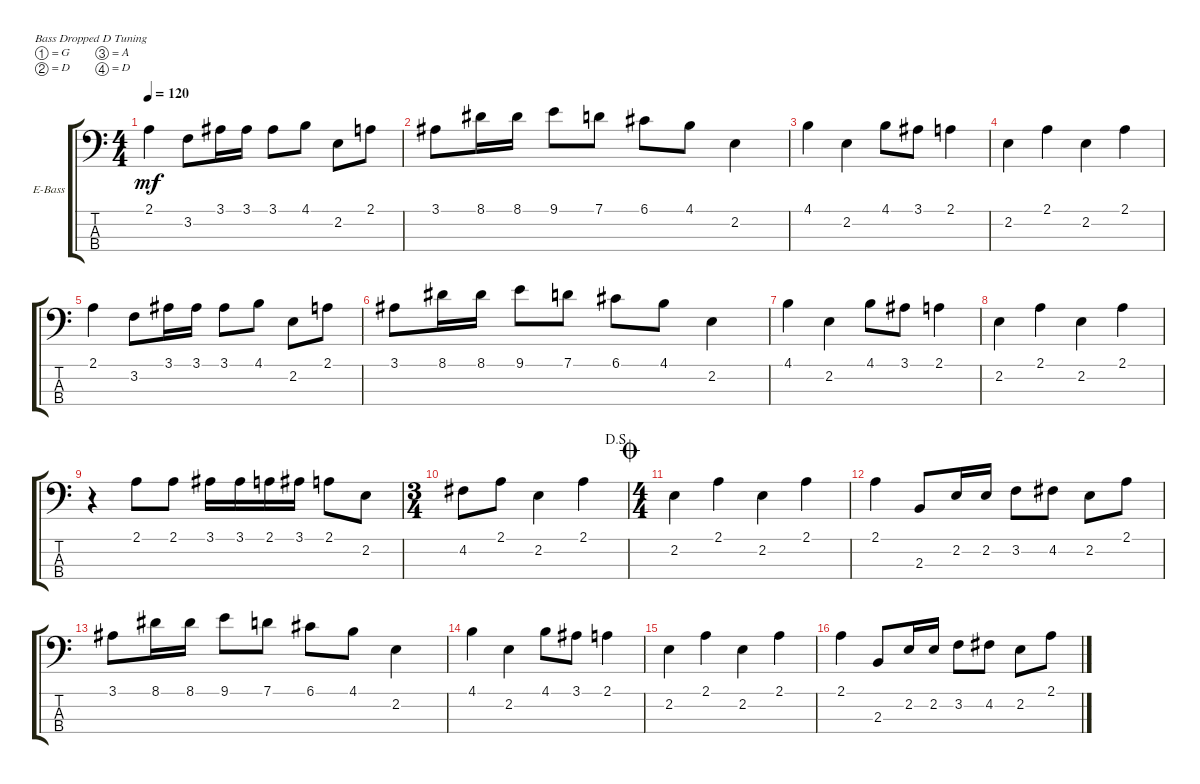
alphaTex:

\bracketExtendMode groupsimilarinstruments
\firstSystemTrackNameOrientation horizontal
\otherSystemsTrackNameOrientation horizontal
\track ("Bass" "E-Bass") {instrument electricbassfinger}
\staff {score tabs}
\tuning (G2 D2 A1 D1)
\ts (4 4)
\tempo 120
\clef f4
\ks c
2.1.4{dy mf} 3.2.8 3.1.16 3.1.16 3.1.8 4.1.8 2.2.8 2.1.8 |
3.1.8 8.1.16 8.1.16 9.1.8 7.1.8 6.1.8 4.1.8 2.2.4 |
4.1.4 2.2.4 4.1.8 3.1.8 2.1.4 |
2.2.4 2.1.4 2.2.4 2.1.4 |
2.1.4 3.2.8 3.1.16 3.1.16 3.1.8 4.1.8 2.2.8 2.1.8 |
3.1.8 8.1.16 8.1.16 9.1.8 7.1.8 6.1.8 4.1.8 2.2.4 |
4.1.4 2.2.4 4.1.8 3.1.8 2.1.4 |
2.2.4 2.1.4 2.2.4 2.1.4 |
r.4 2.1.8 2.1.8 3.1.16 3.1.16 2.1.16 3.1.16 2.1.8 2.2.8 |
\ts (3 4)
\jump dalsegno
4.2.8 2.1.8 2.2.4 2.1.4 |
\ts (4 4)
\jump coda
2.2.4 2.1.4 2.2.4 2.1.4 |
2.1.4 2.3.8 2.2.16 2.2.16 3.2.8 4.2.8 2.2.8 2.1.8 |
3.1.8 8.1.16 8.1.16 9.1.8 7.1.8 6.1.8 4.1.8 2.2.4 |
4.1.4 2.2.4 4.1.8 3.1.8 2.1.4 |
2.2.4 2.1.4 2.2.4 2.1.4 |
2.1.4 2.3.8 2.2.16 2.2.16 3.2.8 4.2.8 2.2.8 2.1.8
